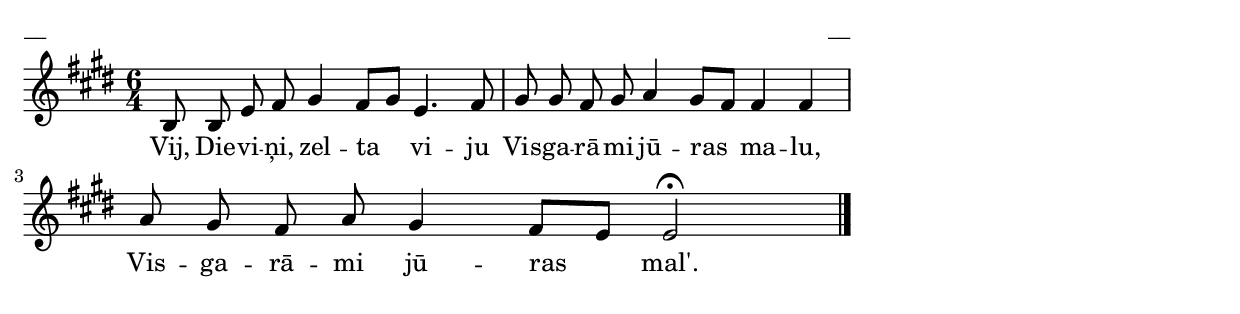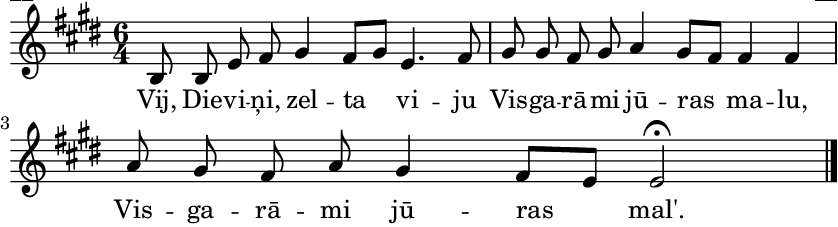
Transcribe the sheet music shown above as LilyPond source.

\version "2.13.18"
#(ly:set-option 'crop #t)

% \header {
%    title = "Vienu rudzīti nominu"
% }
% Katrīna Riekstiņa, #58 (Grodi)
\paper {
line-width = 14\cm
left-margin = 0.4\cm
between-system-padding = 0.1\cm
between-system-space = 0.1\cm
}
\layout {
indent = #0
ragged-last = ##f
}


voiceA = \relative c' {
\clef "treble"
\key e \major
\time 6/4
b8 b e fis gis4 fis8[ gis] e4. fis8 | 
gis8 gis fis gis a4 gis8[ fis] fis4 fis | 
a8 gis fis a gis4 fis8[ e] e2\fermata
\bar "|."
} 


lyricA = \lyricmode {
Vij, Die -- vi -- ņi, zel -- ta vi -- ju 
Vis -- ga -- rā -- mi jū -- ras ma -- lu, 
Vis -- ga -- rā -- mi jū -- ras mal'. 
}


fullScore = <<
\new Staff {
<<
\new Voice = "voiceA" { \voiceOne \autoBeamOff \voiceA }
\new Lyrics \lyricsto "voiceA" \lyricA
>>
}
>>

\score {
\fullScore
\header { piece = "__" opus = "__" }
}
\markup { \with-color #(x11-color 'white) \sans \smaller "__" }
\score {
\unfoldRepeats
\fullScore
\midi {
\context { \Staff \remove "Staff_performer" }
\context { \Voice \consists "Staff_performer" }
}
}


